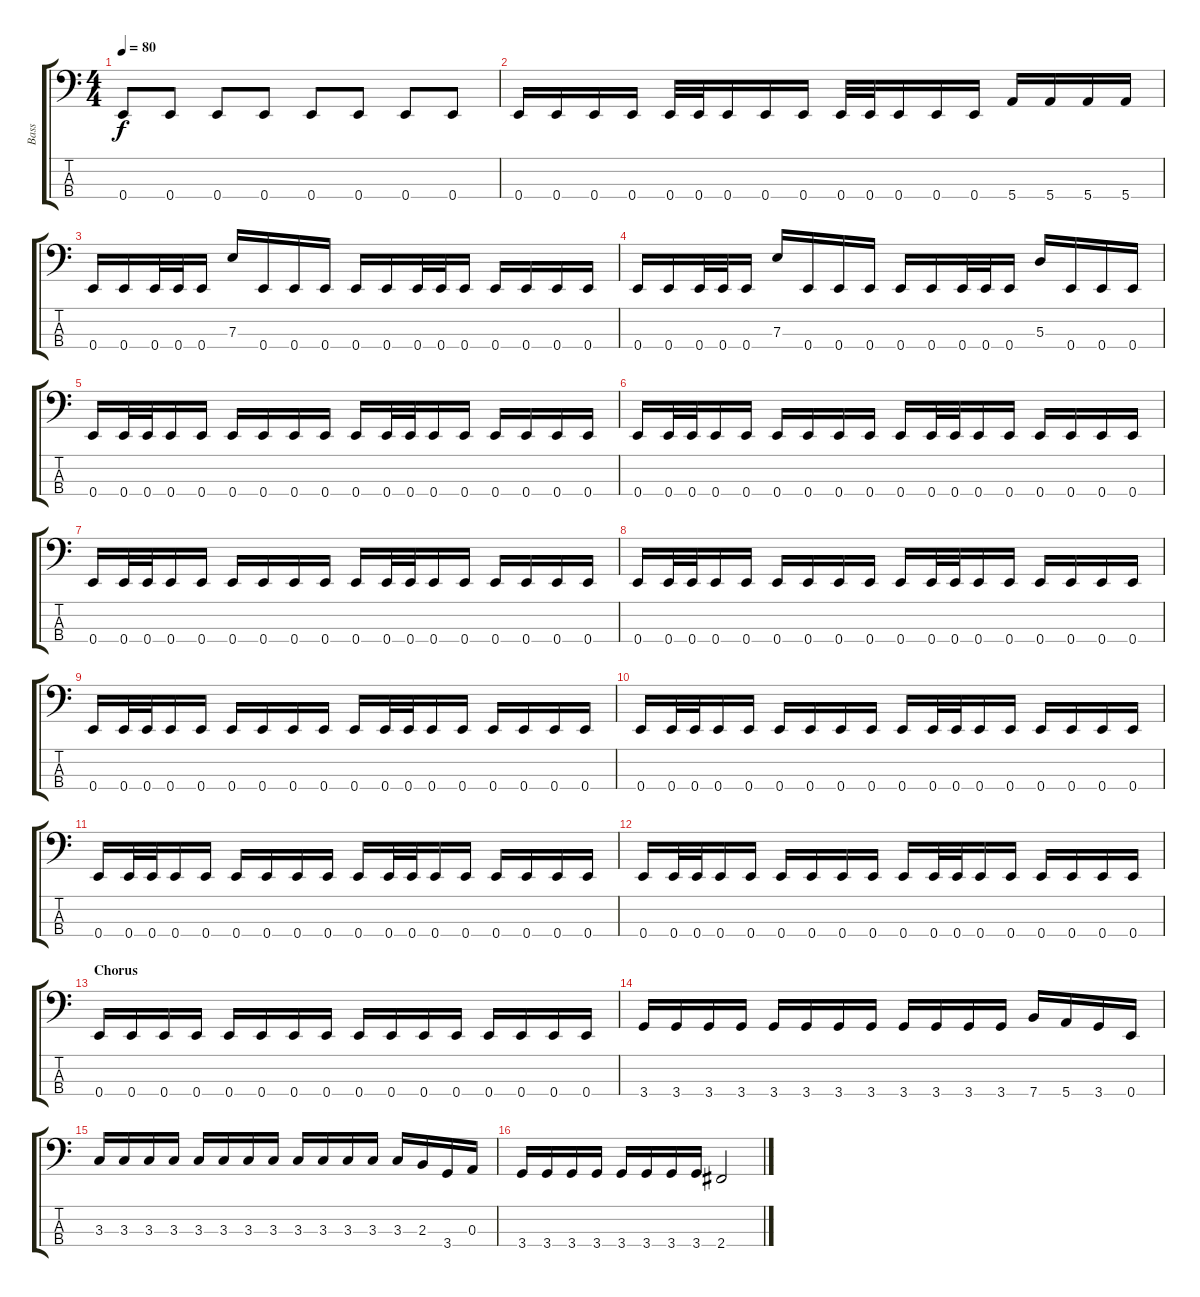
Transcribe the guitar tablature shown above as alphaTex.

\track ("Bass" "Bass") {instrument electricbassfinger}
\staff {score tabs}
\tuning (G2 D2 A1 E1) {hide}
\ts (4 4)
\tempo 80
\clef f4
\ks c
0.4.8{dy f} 0.4.8 0.4.8 0.4.8 0.4.8 0.4.8 0.4.8 0.4.8 |
0.4.16 0.4.16 0.4.16 0.4.16 0.4.32 0.4.32 0.4.16 0.4.16 0.4.16 0.4.32 0.4.32 0.4.16 0.4.16 0.4.16 5.4.16 5.4.16 5.4.16 5.4.16 |
0.4.16 0.4.16 0.4.32 0.4.32 0.4.16 7.3.16 0.4.16 0.4.16 0.4.16 0.4.16 0.4.16 0.4.32 0.4.32 0.4.16 0.4.16 0.4.16 0.4.16 0.4.16 |
0.4.16 0.4.16 0.4.32 0.4.32 0.4.16 7.3.16 0.4.16 0.4.16 0.4.16 0.4.16 0.4.16 0.4.32 0.4.32 0.4.16 5.3.16 0.4.16 0.4.16 0.4.16 |
0.4.16 0.4.32 0.4.32 0.4.16 0.4.16 0.4.16 0.4.16 0.4.16 0.4.16 0.4.16 0.4.32 0.4.32 0.4.16 0.4.16 0.4.16 0.4.16 0.4.16 0.4.16 |
0.4.16 0.4.32 0.4.32 0.4.16 0.4.16 0.4.16 0.4.16 0.4.16 0.4.16 0.4.16 0.4.32 0.4.32 0.4.16 0.4.16 0.4.16 0.4.16 0.4.16 0.4.16 |
0.4.16 0.4.32 0.4.32 0.4.16 0.4.16 0.4.16 0.4.16 0.4.16 0.4.16 0.4.16 0.4.32 0.4.32 0.4.16 0.4.16 0.4.16 0.4.16 0.4.16 0.4.16 |
0.4.16 0.4.32 0.4.32 0.4.16 0.4.16 0.4.16 0.4.16 0.4.16 0.4.16 0.4.16 0.4.32 0.4.32 0.4.16 0.4.16 0.4.16 0.4.16 0.4.16 0.4.16 |
0.4.16 0.4.32 0.4.32 0.4.16 0.4.16 0.4.16 0.4.16 0.4.16 0.4.16 0.4.16 0.4.32 0.4.32 0.4.16 0.4.16 0.4.16 0.4.16 0.4.16 0.4.16 |
0.4.16 0.4.32 0.4.32 0.4.16 0.4.16 0.4.16 0.4.16 0.4.16 0.4.16 0.4.16 0.4.32 0.4.32 0.4.16 0.4.16 0.4.16 0.4.16 0.4.16 0.4.16 |
0.4.16 0.4.32 0.4.32 0.4.16 0.4.16 0.4.16 0.4.16 0.4.16 0.4.16 0.4.16 0.4.32 0.4.32 0.4.16 0.4.16 0.4.16 0.4.16 0.4.16 0.4.16 |
0.4.16 0.4.32 0.4.32 0.4.16 0.4.16 0.4.16 0.4.16 0.4.16 0.4.16 0.4.16 0.4.32 0.4.32 0.4.16 0.4.16 0.4.16 0.4.16 0.4.16 0.4.16 |
\section ("" "Chorus")
0.4.16 0.4.16 0.4.16 0.4.16 0.4.16 0.4.16 0.4.16 0.4.16 0.4.16 0.4.16 0.4.16 0.4.16 0.4.16 0.4.16 0.4.16 0.4.16 |
3.4.16 3.4.16 3.4.16 3.4.16 3.4.16 3.4.16 3.4.16 3.4.16 3.4.16 3.4.16 3.4.16 3.4.16 7.4.16 5.4.16 3.4.16 0.4.16 |
3.3.16 3.3.16 3.3.16 3.3.16 3.3.16 3.3.16 3.3.16 3.3.16 3.3.16 3.3.16 3.3.16 3.3.16 3.3.16 2.3.16 3.4.16 0.3.16 |
3.4.16 3.4.16 3.4.16 3.4.16 3.4.16 3.4.16 3.4.16 3.4.16 2.4.2
